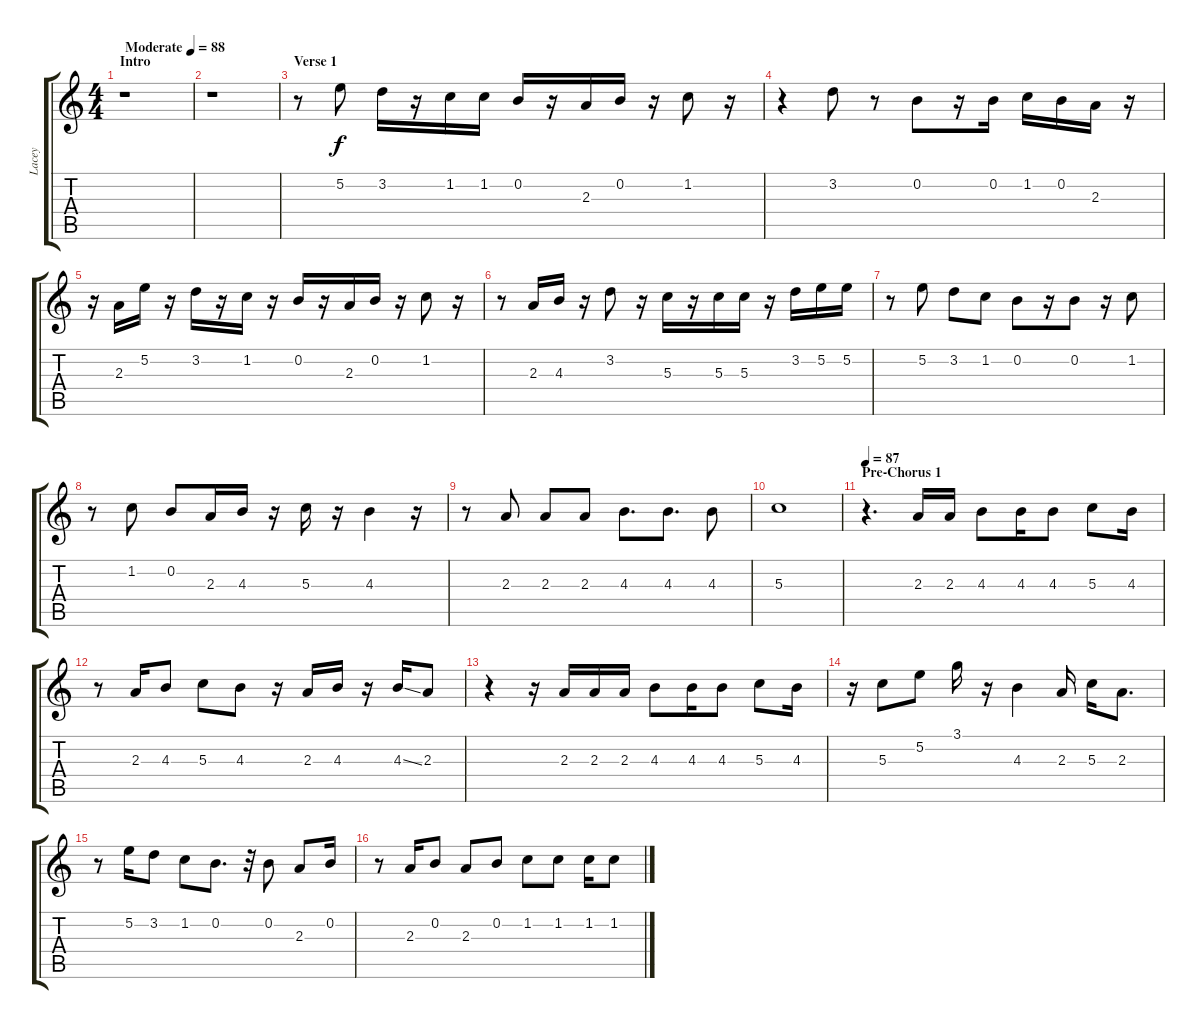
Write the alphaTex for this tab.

\track ("Lacey" "Lacey") {instrument overdrivenguitar}
\staff {score tabs}
\tuning (E4 B3 G3 D3 A2 E2) {hide}
\ts (4 4)
\section ("" "Intro")
\tempo (88 "Moderate")
\clef g2
\ks c
r.1{dy f instrument overdrivenguitar} |
r.1 |
\section ("" "Verse 1")
r.8 5.2.8 3.2.16 r.16 1.2.16 1.2.16 0.2.16 r.16 2.3.16 0.2.16 r.16 1.2.8 r.16 |
r.4 3.2.8 r.8 0.2.8 r.16 0.2.16 1.2.16 0.2.16 2.3.16 r.16 |
r.16 2.3.16 5.2.16 r.16 3.2.16 r.16 1.2.16 r.16 0.2.16 r.16 2.3.16 0.2.16 r.16 1.2.8 r.16 |
r.8 2.3.16 4.3.16 r.16 3.2.8 r.16 5.3.16 r.16 5.3.16 5.3.16 r.16 3.2.16 5.2.16 5.2.16 |
r.8 5.2.8 3.2.8 1.2.8 0.2.8 r.16 0.2.8 r.16 1.2.8 |
r.8 1.2.8 0.2.8 2.3.16 4.3.16 r.16 5.3.16 r.16 4.3.4 r.16 |
r.8 2.3.8 2.3.8 2.3.8 4.3.8{d} 4.3.8{d} 4.3.8 |
5.3.1 |
\section ("" "Pre-Chorus 1")
\tempo 87
r.4{d} 2.3.16 2.3.16 4.3.8 4.3.16 4.3.8 5.3.8 4.3.16 |
r.8 2.3.16 4.3.8 5.3.8 4.3.8 r.16 2.3.16 4.3.16 r.16 4.3{ss}.16 2.3.8 |
r.4 r.16 2.3.16 2.3.16 2.3.16 4.3.8 4.3.16 4.3.8 5.3.8 4.3.16 |
r.16 5.3.8 5.2.8 3.1.16 r.16 4.3.4 2.3.16 5.3.16 2.3.8{d} |
r.8 5.2.16 3.2.8 1.2.8 0.2.8{d} r.32 0.2.8 2.3.8 0.2.16 |
r.8 2.3.16 0.2.8 2.3.8 0.2.8 1.2.8 1.2.8 1.2.16 1.2.8
